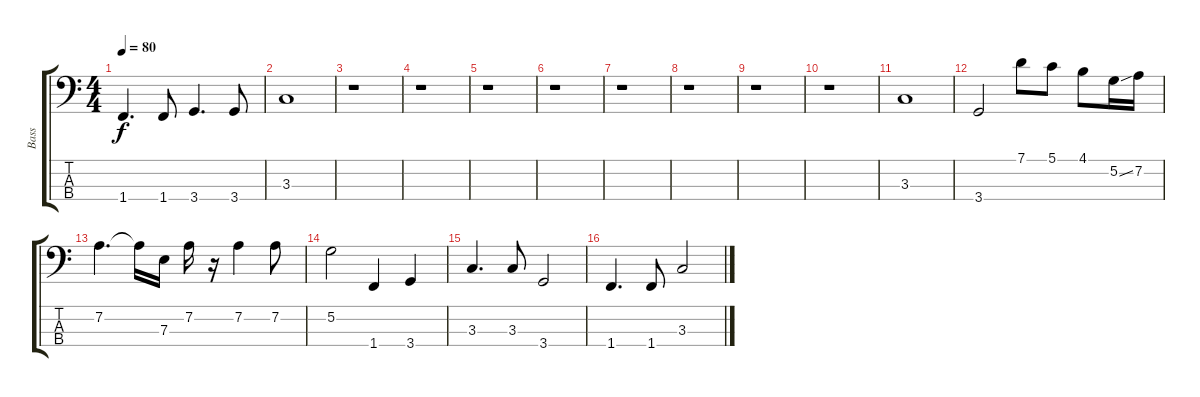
\track ("Bass" "Bass") {instrument acousticbass}
\staff {score tabs}
\tuning (G2 D2 A1 E1) {hide}
\ts (4 4)
\tempo 80
\clef f4
\ks c
1.4.4{d dy f} 1.4.8 3.4.4{d} 3.4.8 |
3.3.1 |
r.1 |
r.1 |
r.1 |
r.1 |
r.1 |
r.1 |
r.1 |
r.1 |
3.3.1 |
3.4.2 7.1.8 5.1.8 4.1.8 5.2{ss}.16 7.2.16 |
7.2.4{d} 7.2{t}.16 7.3.16 7.2.16 r.16 7.2.4 7.2.8 |
5.2.2 1.4.4 3.4.4 |
3.3.4{d} 3.3.8 3.4.2 |
1.4.4{d} 1.4.8 3.3.2
